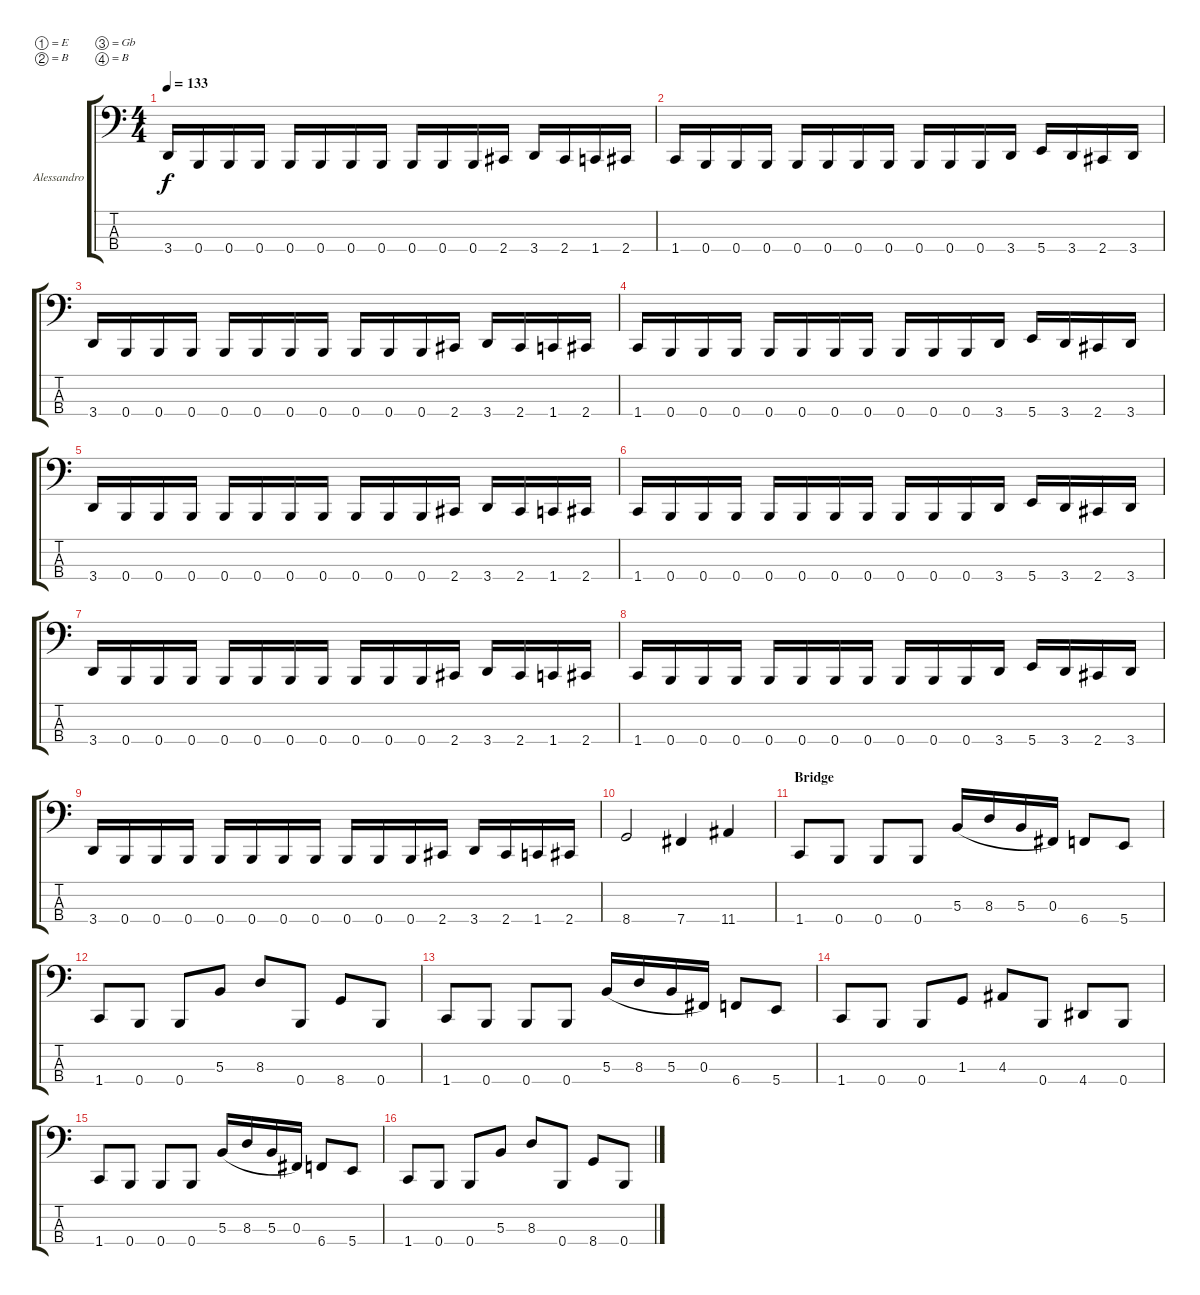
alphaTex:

\bracketExtendMode groupsimilarinstruments
\firstSystemTrackNameOrientation horizontal
\otherSystemsTrackNameOrientation horizontal
\track ("Alessandro Venturella" "Alessandro") {instrument electricbassfinger}
\staff {score tabs}
\tuning (E2 B1 Gb1 B0)
\ts (4 4)
\tempo 133
\clef f4
\ks c
3.4.16{dy f} 0.4.16 0.4.16 0.4.16 0.4.16 0.4.16 0.4.16 0.4.16 0.4.16 0.4.16 0.4.16 2.4.16 3.4.16 2.4.16 1.4.16 2.4.16 |
1.4.16 0.4.16 0.4.16 0.4.16 0.4.16 0.4.16 0.4.16 0.4.16 0.4.16 0.4.16 0.4.16 3.4.16 5.4.16 3.4.16 2.4.16 3.4.16 |
3.4.16 0.4.16 0.4.16 0.4.16 0.4.16 0.4.16 0.4.16 0.4.16 0.4.16 0.4.16 0.4.16 2.4.16 3.4.16 2.4.16 1.4.16 2.4.16 |
1.4.16 0.4.16 0.4.16 0.4.16 0.4.16 0.4.16 0.4.16 0.4.16 0.4.16 0.4.16 0.4.16 3.4.16 5.4.16 3.4.16 2.4.16 3.4.16 |
3.4.16 0.4.16 0.4.16 0.4.16 0.4.16 0.4.16 0.4.16 0.4.16 0.4.16 0.4.16 0.4.16 2.4.16 3.4.16 2.4.16 1.4.16 2.4.16 |
1.4.16 0.4.16 0.4.16 0.4.16 0.4.16 0.4.16 0.4.16 0.4.16 0.4.16 0.4.16 0.4.16 3.4.16 5.4.16 3.4.16 2.4.16 3.4.16 |
3.4.16 0.4.16 0.4.16 0.4.16 0.4.16 0.4.16 0.4.16 0.4.16 0.4.16 0.4.16 0.4.16 2.4.16 3.4.16 2.4.16 1.4.16 2.4.16 |
1.4.16 0.4.16 0.4.16 0.4.16 0.4.16 0.4.16 0.4.16 0.4.16 0.4.16 0.4.16 0.4.16 3.4.16 5.4.16 3.4.16 2.4.16 3.4.16 |
3.4.16 0.4.16 0.4.16 0.4.16 0.4.16 0.4.16 0.4.16 0.4.16 0.4.16 0.4.16 0.4.16 2.4.16 3.4.16 2.4.16 1.4.16 2.4.16 |
8.4.2 7.4.4 11.4.4 |
\section ("" "Bridge")
1.4.8 0.4.8 0.4.8 0.4.8 5.3.16{legatoorigin} 8.3.16{legatoorigin} 5.3.16{legatoorigin} 0.3.16 6.4.8 5.4.8 |
1.4.8 0.4.8 0.4.8 5.3.8 8.3.8 0.4.8 8.4.8 0.4.8 |
1.4.8 0.4.8 0.4.8 0.4.8 5.3.16{legatoorigin} 8.3.16{legatoorigin} 5.3.16{legatoorigin} 0.3.16 6.4.8 5.4.8 |
1.4.8 0.4.8 0.4.8 1.3.8 4.3.8 0.4.8 4.4.8 0.4.8 |
1.4.8 0.4.8 0.4.8 0.4.8 5.3.16{legatoorigin} 8.3.16{legatoorigin} 5.3.16{legatoorigin} 0.3.16 6.4.8 5.4.8 |
1.4.8 0.4.8 0.4.8 5.3.8 8.3.8 0.4.8 8.4.8 0.4.8
